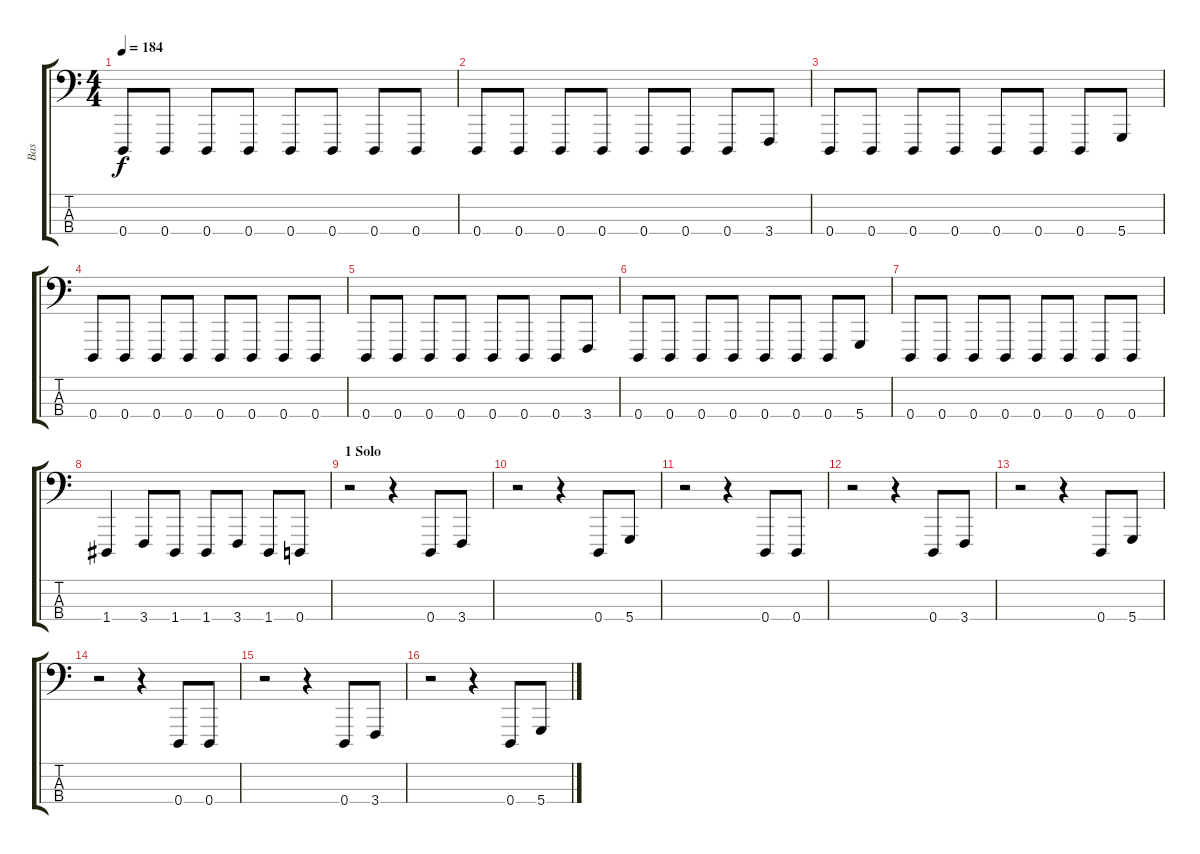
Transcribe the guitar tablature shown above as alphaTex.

\track ("Bas" "Bas") {instrument cello}
\staff {score tabs}
\tuning (F2 C2 G1 D1) {hide}
\ts (4 4)
\tempo 184
\clef f4
\ks c
0.4.8{dy f} 0.4.8 0.4.8 0.4.8 0.4.8 0.4.8 0.4.8 0.4.8 |
0.4.8 0.4.8 0.4.8 0.4.8 0.4.8 0.4.8 0.4.8 3.4.8 |
0.4.8 0.4.8 0.4.8 0.4.8 0.4.8 0.4.8 0.4.8 5.4.8 |
0.4.8 0.4.8 0.4.8 0.4.8 0.4.8 0.4.8 0.4.8 0.4.8 |
0.4.8 0.4.8 0.4.8 0.4.8 0.4.8 0.4.8 0.4.8 3.4.8 |
0.4.8 0.4.8 0.4.8 0.4.8 0.4.8 0.4.8 0.4.8 5.4.8 |
0.4.8 0.4.8 0.4.8 0.4.8 0.4.8 0.4.8 0.4.8 0.4.8 |
1.4.4 3.4.8 1.4.8 1.4.8 3.4.8 1.4.8 0.4.8 |
\section ("" "1 Solo")
r.2 r.4 0.4.8 3.4.8 |
r.2 r.4 0.4.8 5.4.8 |
r.2 r.4 0.4.8 0.4.8 |
r.2 r.4 0.4.8 3.4.8 |
r.2 r.4 0.4.8 5.4.8 |
r.2 r.4 0.4.8 0.4.8 |
r.2 r.4 0.4.8 3.4.8 |
r.2 r.4 0.4.8 5.4.8
